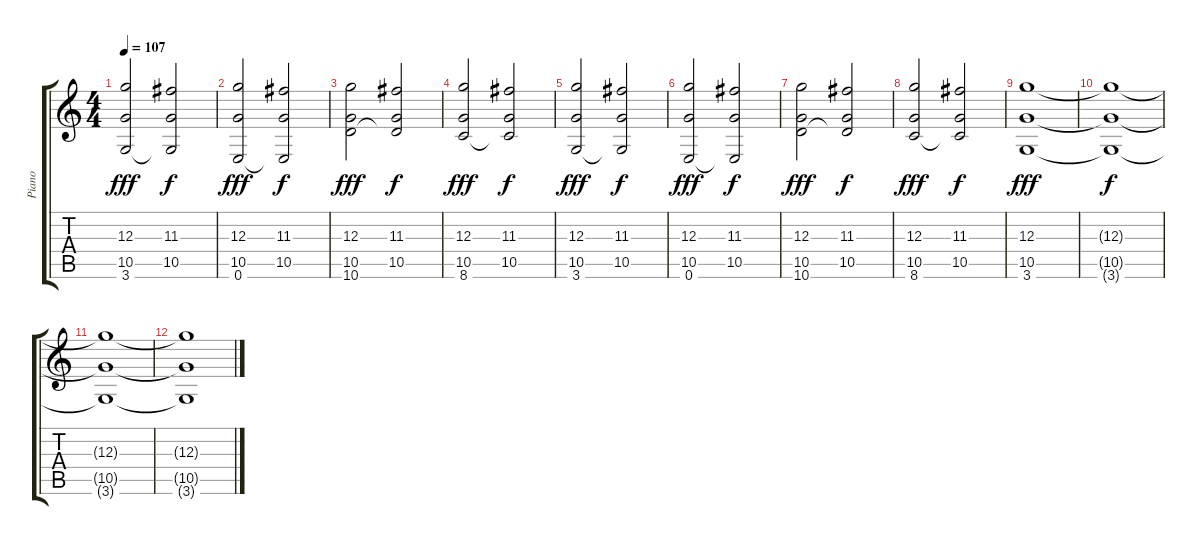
\track ("Piano" "Piano") {instrument electricguitarclean}
\staff {score tabs}
\tuning (E4 B3 G3 D3 A2 E2) {hide}
\ts (4 4)
\tempo 107
\clef g2
\ks c
(12.3 10.5 3.6).2{dy fff} (11.3 10.5 3.6{t}).2{dy f} |
(12.3 10.5 0.6).2{dy fff} (11.3 10.5 0.6{t}).2{dy f} |
(12.3 10.5 10.6).2{dy fff} (11.3 10.5 10.6{t}).2{dy f} |
(12.3 10.5 8.6).2{dy fff} (11.3 10.5 8.6{t}).2{dy f} |
(12.3 10.5 3.6).2{dy fff} (11.3 10.5 3.6{t}).2{dy f} |
(12.3 10.5 0.6).2{dy fff} (11.3 10.5 0.6{t}).2{dy f} |
(12.3 10.5 10.6).2{dy fff} (11.3 10.5 10.6{t}).2{dy f} |
(12.3 10.5 8.6).2{dy fff} (11.3 10.5 8.6{t}).2{dy f} |
(12.3 10.5 3.6).1{dy fff} |
(12.3{t} 10.5{t} 3.6{t}).1{dy f} |
(12.3{t} 10.5{t} 3.6{t}).1 |
(12.3{t} 10.5{t} 3.6{t}).1
